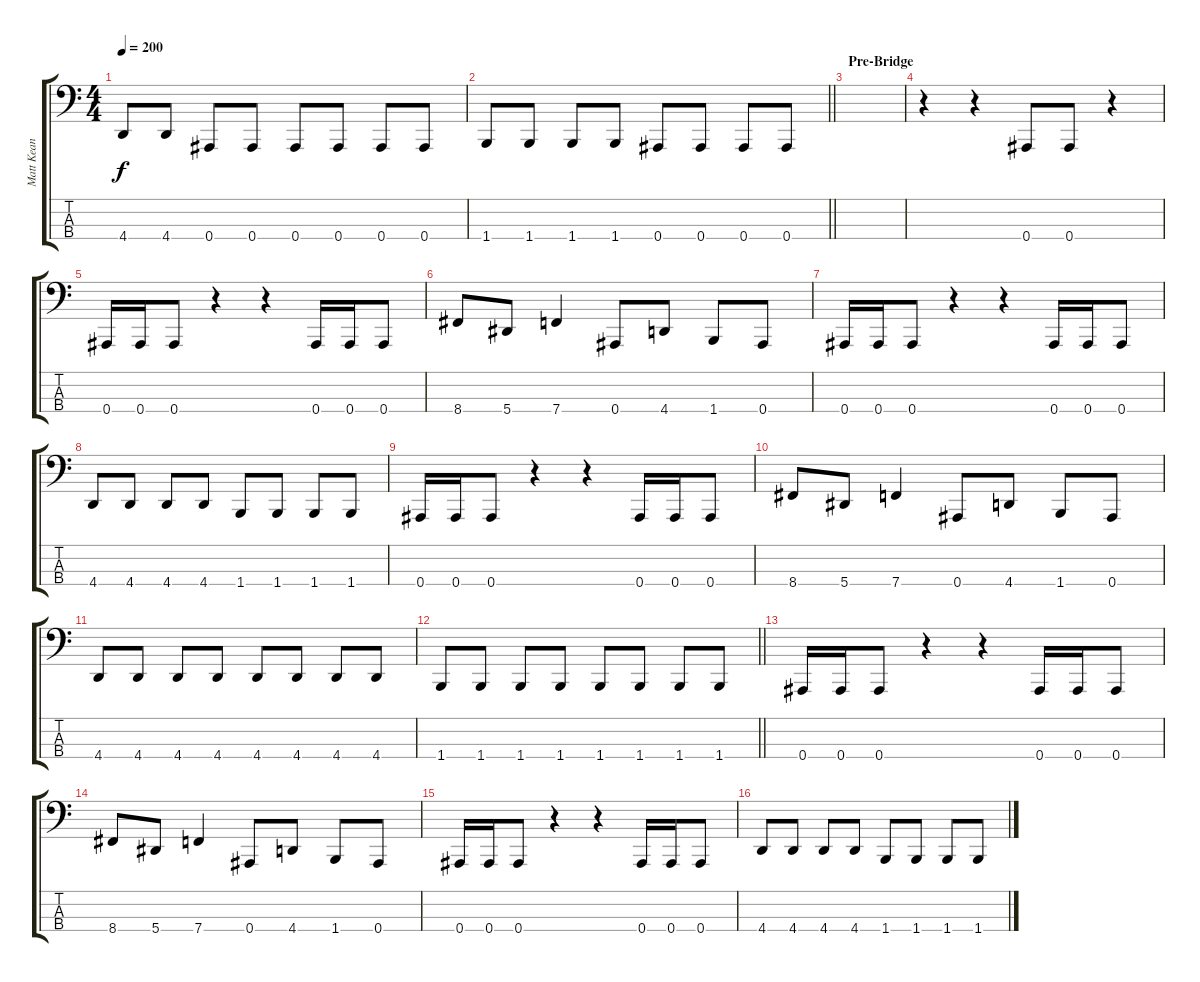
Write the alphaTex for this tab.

\track ("Matt Kean" "Matt Kean") {instrument electricbasspick}
\staff {score tabs}
\tuning (Eb2 Bb1 F1 Bb0) {hide}
\ts (4 4)
\tempo 200
\clef f4
\ks c
4.4.8{dy f} 4.4.8 0.4.8 0.4.8 0.4.8 0.4.8 0.4.8 0.4.8 |
\barLineRight lightlight
1.4.8 1.4.8 1.4.8 1.4.8 0.4.8 0.4.8 0.4.8 0.4.8 |
\section ("" "Pre-Bridge")
|
r.4 r.4 0.4.8 0.4.8 r.4 |
0.4.16 0.4.16 0.4.8 r.4 r.4 0.4.16 0.4.16 0.4.8 |
8.4.8 5.4.8 7.4.4 0.4.8 4.4.8 1.4.8 0.4.8 |
0.4.16 0.4.16 0.4.8 r.4 r.4 0.4.16 0.4.16 0.4.8 |
4.4.8 4.4.8 4.4.8 4.4.8 1.4.8 1.4.8 1.4.8 1.4.8 |
0.4.16 0.4.16 0.4.8 r.4 r.4 0.4.16 0.4.16 0.4.8 |
8.4.8 5.4.8 7.4.4 0.4.8 4.4.8 1.4.8 0.4.8 |
4.4.8 4.4.8 4.4.8 4.4.8 4.4.8 4.4.8 4.4.8 4.4.8 |
\barLineRight lightlight
1.4.8 1.4.8 1.4.8 1.4.8 1.4.8 1.4.8 1.4.8 1.4.8 |
0.4.16 0.4.16 0.4.8 r.4 r.4 0.4.16 0.4.16 0.4.8 |
8.4.8 5.4.8 7.4.4 0.4.8 4.4.8 1.4.8 0.4.8 |
0.4.16 0.4.16 0.4.8 r.4 r.4 0.4.16 0.4.16 0.4.8 |
4.4.8 4.4.8 4.4.8 4.4.8 1.4.8 1.4.8 1.4.8 1.4.8
